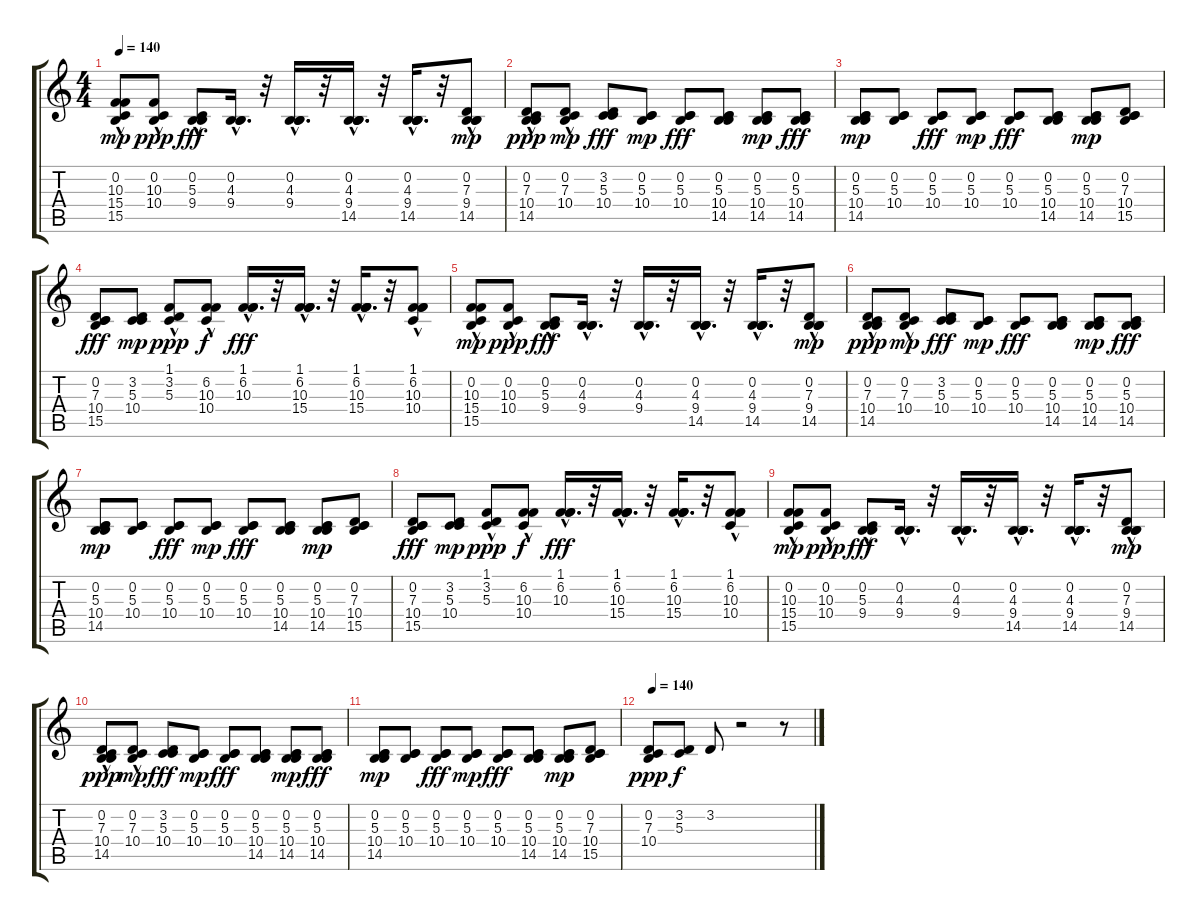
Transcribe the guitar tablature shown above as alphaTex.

\track "" {instrument synthbrass1}
\staff {score tabs}
\tuning (E4 B3 G3 D3 A2 E2) {hide}
\ts (4 4)
\tempo 140
\clef g2
\ks c
(0.2 10.3{hac} 15.4{hac} 15.5).8{dy mp} (0.2 10.3{hac} 10.4).8{dy ppp} (0.2{hac} 5.3 9.4{hac}).8{dy fff} (0.2{hac} 4.3{hac} 9.4{hac}).16{d} r.32 (0.2{hac} 4.3{hac} 9.4{hac}).16{d} r.32 (0.2{hac} 4.3{hac} 9.4{hac} 14.5{hac}).16{d} r.32 (0.2{hac} 4.3{hac} 9.4{hac} 14.5{hac}).16{d} r.32 (0.2{hac} 7.3 9.4{hac} 14.5{hac}).8{dy mp} |
(0.2{hac} 7.3 10.4 14.5{hac}).8{dy ppp} (0.2{hac} 7.3 10.4).8{dy mp} (3.2 5.3 10.4).8{dy fff} (0.2 5.3 10.4).8{dy mp} (0.2 5.3 10.4).8{dy fff} (0.2 5.3 10.4 14.5).8 (0.2 5.3 10.4 14.5).8{dy mp} (0.2 5.3 10.4 14.5).8{dy fff} |
(0.2 5.3 10.4 14.5).8{dy mp} (0.2 5.3 10.4).8 (0.2 5.3 10.4).8{dy fff} (0.2 5.3 10.4).8{dy mp} (0.2 5.3 10.4).8{dy fff} (0.2 5.3 10.4 14.5).8 (0.2 5.3 10.4 14.5).8{dy mp} (0.2 7.3 10.4 15.5).8 |
(0.2 7.3 10.4 15.5).8{dy fff} (3.2 5.3 10.4).8{dy mp} (1.1{hac} 3.2 5.3).8{dy ppp} (6.2{hac} 10.3{hac} 10.4).8{dy f} (1.1{hac} 6.2{hac} 10.3{hac}).16{d dy fff} r.32 (1.1{hac} 6.2{hac} 10.3{hac} 15.4{hac}).16{d} r.32 (1.1{hac} 6.2{hac} 10.3{hac} 15.4{hac}).16{d} r.32 (1.1{hac} 6.2{hac} 10.3{hac} 10.4).8 |
(0.2 10.3{hac} 15.4{hac} 15.5).8{dy mp} (0.2 10.3{hac} 10.4).8{dy ppp} (0.2{hac} 5.3 9.4{hac}).8{dy fff} (0.2{hac} 4.3{hac} 9.4{hac}).16{d} r.32 (0.2{hac} 4.3{hac} 9.4{hac}).16{d} r.32 (0.2{hac} 4.3{hac} 9.4{hac} 14.5{hac}).16{d} r.32 (0.2{hac} 4.3{hac} 9.4{hac} 14.5{hac}).16{d} r.32 (0.2{hac} 7.3 9.4{hac} 14.5{hac}).8{dy mp} |
(0.2{hac} 7.3 10.4 14.5{hac}).8{dy ppp} (0.2{hac} 7.3 10.4).8{dy mp} (3.2 5.3 10.4).8{dy fff} (0.2 5.3 10.4).8{dy mp} (0.2 5.3 10.4).8{dy fff} (0.2 5.3 10.4 14.5).8 (0.2 5.3 10.4 14.5).8{dy mp} (0.2 5.3 10.4 14.5).8{dy fff} |
(0.2 5.3 10.4 14.5).8{dy mp} (0.2 5.3 10.4).8 (0.2 5.3 10.4).8{dy fff} (0.2 5.3 10.4).8{dy mp} (0.2 5.3 10.4).8{dy fff} (0.2 5.3 10.4 14.5).8 (0.2 5.3 10.4 14.5).8{dy mp} (0.2 7.3 10.4 15.5).8 |
(0.2 7.3 10.4 15.5).8{dy fff} (3.2 5.3 10.4).8{dy mp} (1.1{hac} 3.2 5.3).8{dy ppp} (6.2{hac} 10.3{hac} 10.4).8{dy f} (1.1{hac} 6.2{hac} 10.3{hac}).16{d dy fff} r.32 (1.1{hac} 6.2{hac} 10.3{hac} 15.4{hac}).16{d} r.32 (1.1{hac} 6.2{hac} 10.3{hac} 15.4{hac}).16{d} r.32 (1.1{hac} 6.2{hac} 10.3{hac} 10.4).8 |
(0.2 10.3{hac} 15.4{hac} 15.5).8{dy mp} (0.2 10.3{hac} 10.4).8{dy ppp} (0.2{hac} 5.3 9.4{hac}).8{dy fff} (0.2{hac} 4.3{hac} 9.4{hac}).16{d} r.32 (0.2{hac} 4.3{hac} 9.4{hac}).16{d} r.32 (0.2{hac} 4.3{hac} 9.4{hac} 14.5{hac}).16{d} r.32 (0.2{hac} 4.3{hac} 9.4{hac} 14.5{hac}).16{d} r.32 (0.2{hac} 7.3 9.4{hac} 14.5{hac}).8{dy mp} |
(0.2{hac} 7.3 10.4 14.5{hac}).8{dy ppp} (0.2{hac} 7.3 10.4).8{dy mp} (3.2 5.3 10.4).8{dy fff} (0.2 5.3 10.4).8{dy mp} (0.2 5.3 10.4).8{dy fff} (0.2 5.3 10.4 14.5).8 (0.2 5.3 10.4 14.5).8{dy mp} (0.2 5.3 10.4 14.5).8{dy fff} |
(0.2 5.3 10.4 14.5).8{dy mp} (0.2 5.3 10.4).8 (0.2 5.3 10.4).8{dy fff} (0.2 5.3 10.4).8{dy mp} (0.2 5.3 10.4).8{dy fff} (0.2 5.3 10.4 14.5).8 (0.2 5.3 10.4 14.5).8{dy mp} (0.2 7.3 10.4 15.5).8 |
\tempo 140
(0.2 7.3 10.4).8{dy ppp} (3.2 5.3).8{dy f} 3.2.8 r.2 r.8
